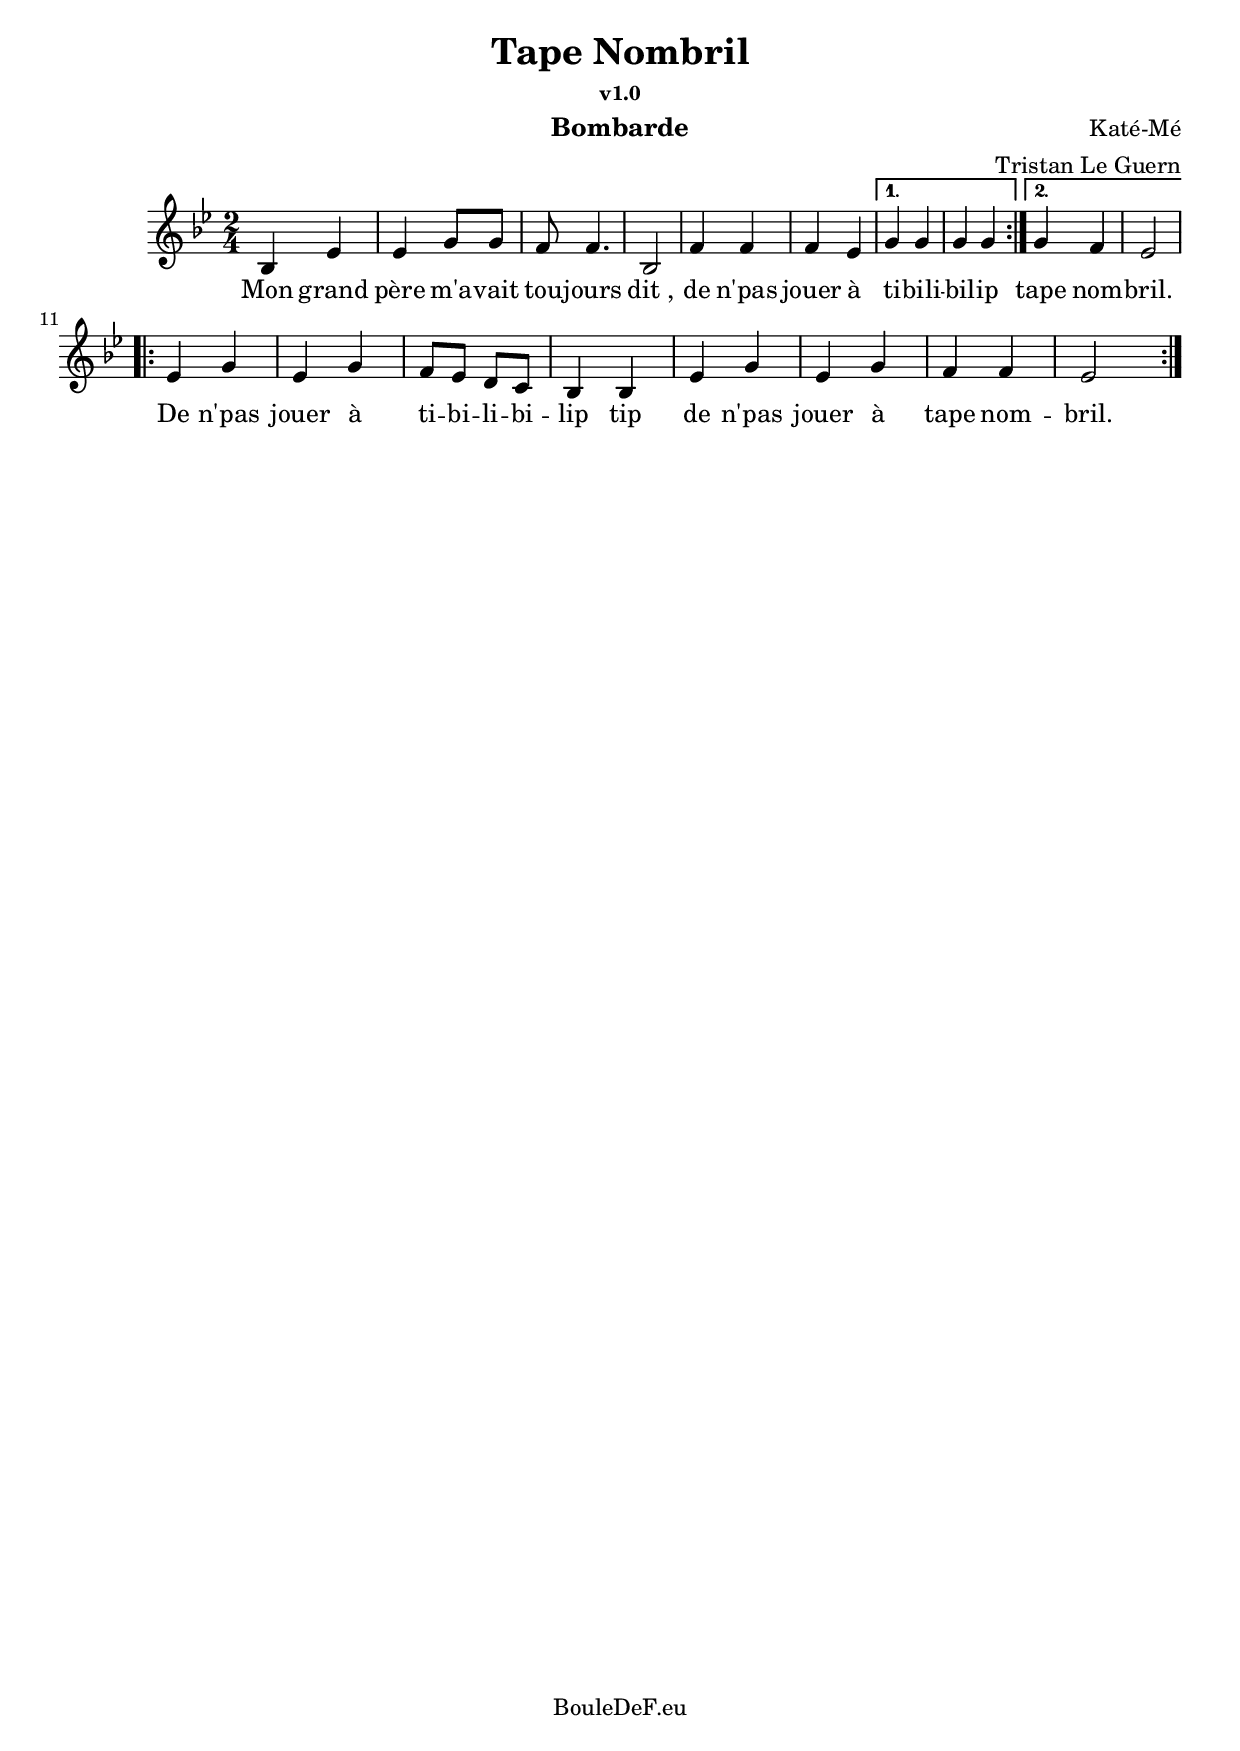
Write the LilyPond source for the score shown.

\version "2.14.2"
\include "italiano.ly"

\header {
	title = "Tape Nombril"
	subsubtitle = "v1.0"
	composer = "Katé-Mé"
	arranger = "Tristan Le Guern"
	instrument = "Bombarde"
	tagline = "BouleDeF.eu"
}

\score {
	\new Staff \relative si {
		\clef "treble"
		\key sib \major
		\time 2/4

		\repeat volta 2 {
			sib4 mib
			| mib sol8 sol
			| fa8 fa4.
			| sib,2
			| fa'4 fa
			| fa mib
		}
		\alternative {
			{| sol4 sol | sol sol}
			{| sol fa | mib2}
		} \break

		\repeat volta 2 {
			mib4 sol
			| mib sol
			| fa8 mib re do | sib4 sib
			| mib4 sol
			| mib sol
			| fa4 fa4 | mib2
		} \break
	}
	\addlyrics {
		Mon grand
		| père m'a -- vait
		| tou -- jours
		| dit_,
		| de n'pas
		| jouer à
		| ti -- bili --
		| bil -- ip
		| tape nom --
		| bril.

		De n'pas
		| jouer à
		| ti -- bi -- li -- bi -- 
		| lip tip
		| de n'pas
		| jouer à
		| tape nom --
		| bril.

	}
}
